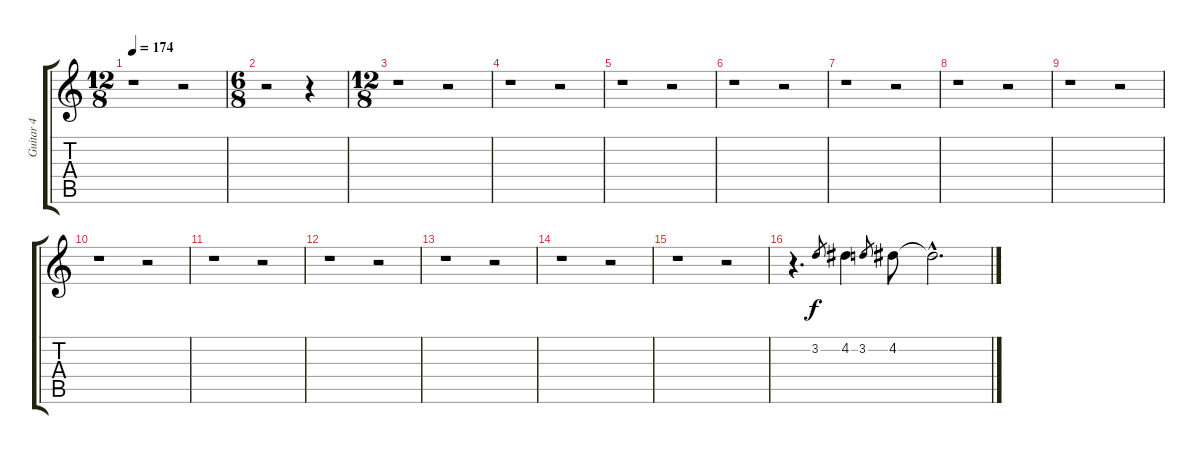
\track ("Guitar 4" "Guitar 4") {instrument distortionguitar}
\staff {score tabs}
\tuning (E4 B3 G3 D3 A2 E2) {hide}
\ts (12 8)
\tempo 174
\clef g2
\ks c
r.1{dy f} r.2 |
\ts (6 8)
r.2 r.4 |
\ts (12 8)
r.1 r.2 |
r.1 r.2 |
r.1 r.2 |
r.1 r.2 |
r.1 r.2 |
r.1 r.2 |
r.1 r.2 |
r.1 r.2 |
r.1 r.2 |
r.1 r.2 |
r.1 r.2 |
r.1 r.2 |
r.1 r.2 |
r.4{d} 3.2.8{gr} 4.2.4 3.2.8{gr} 4.2.8 4.2{hac t}.2{d}
